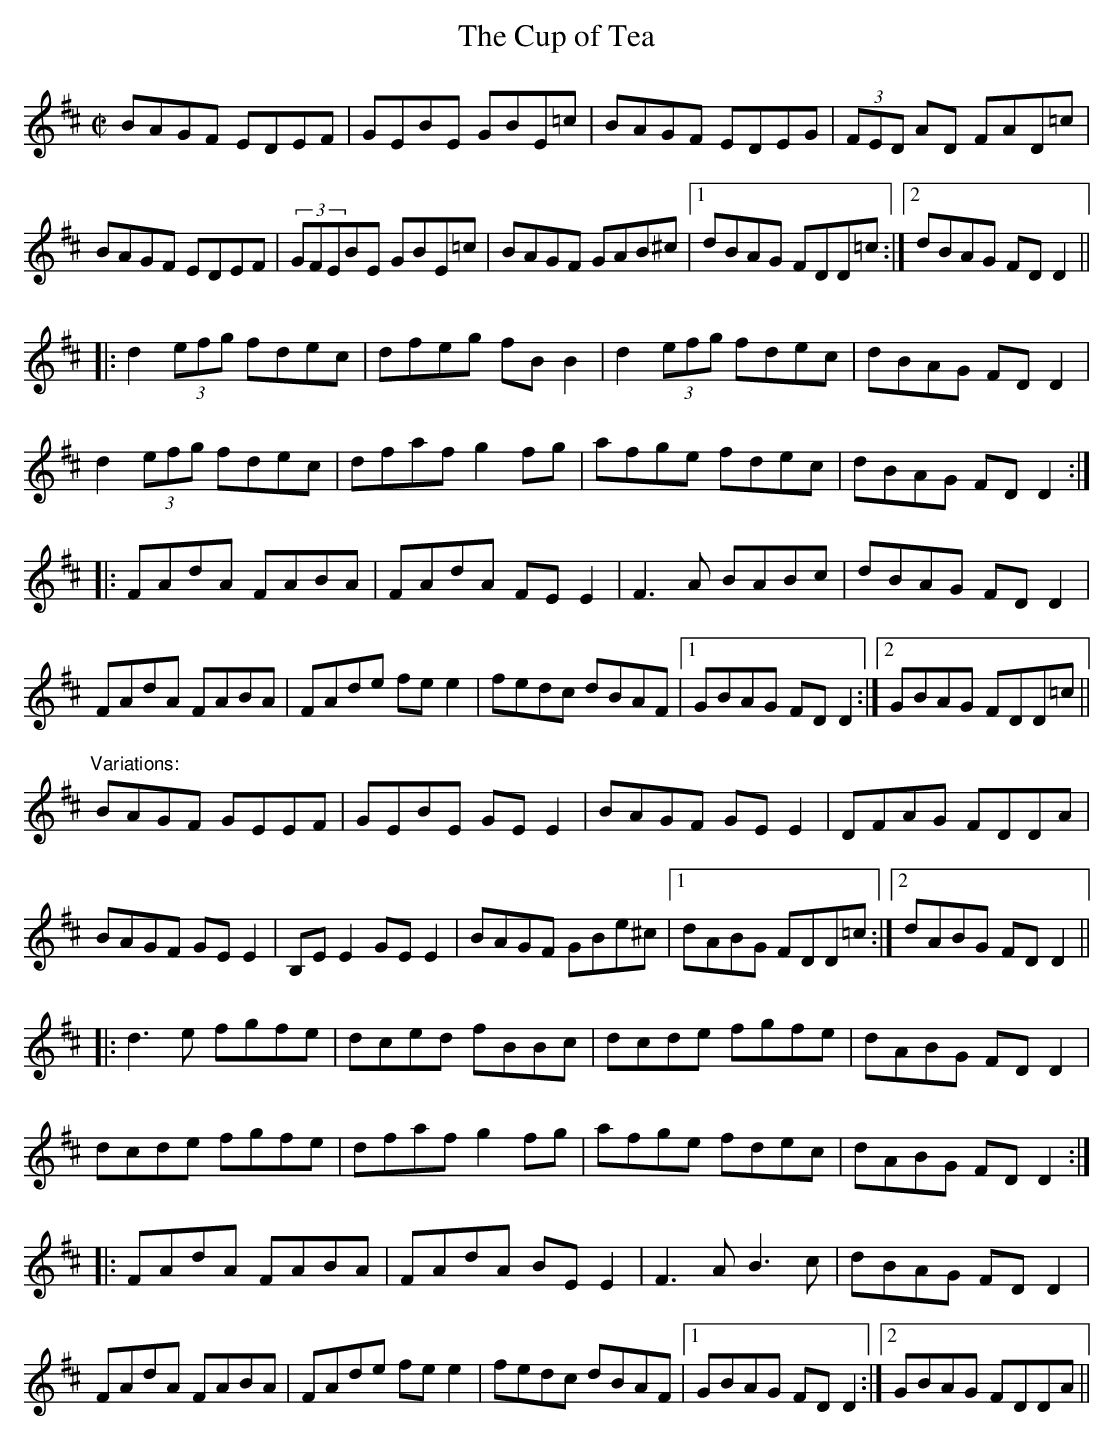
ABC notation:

X:1
T:Cup of Tea, The
M:C|
K:Edor
BAGF EDEF|GEBE GBE=c|BAGF EDEG|(3FED AD FAD=c|
BAGF EDEF|(3GFEBE GBE=c|BAGF GAB^c|1 dBAG FDD=c:|2 dBAG FDD2||
|:d2 (3efg fdec|dfeg fBB2|d2 (3efg fdec|dBAG FDD2|
d2 (3efg fdec|dfaf g2fg|afge fdec|dBAG FDD2:|
|:FAdA FABA|FAdA FEE2|F3A BABc|dBAG FDD2|
FAdA FABA|FAde fee2|fedc dBAF|1 GBAG FDD2:|2 GBAG FDD=c||
"Variations:"
BAGF GEEF|GEBE GEE2|BAGF GEE2|DFAG FDDA|
BAGF GEE2|B,EE2 GEE2|BAGF GBe^c|1 dABG FDD=c:|2 dABG FDD2||
|:d3e fgfe|dced fBBc|dcde fgfe|dABG FDD2|
dcde fgfe|dfaf g2fg|afge fdec|dABG FDD2:|
|:FAdA FABA|FAdA BEE2|F3A B3c|dBAG FDD2|
FAdA FABA|FAde fee2|fedc dBAF|1 GBAG FDD2:|2 GBAG FDDA||
